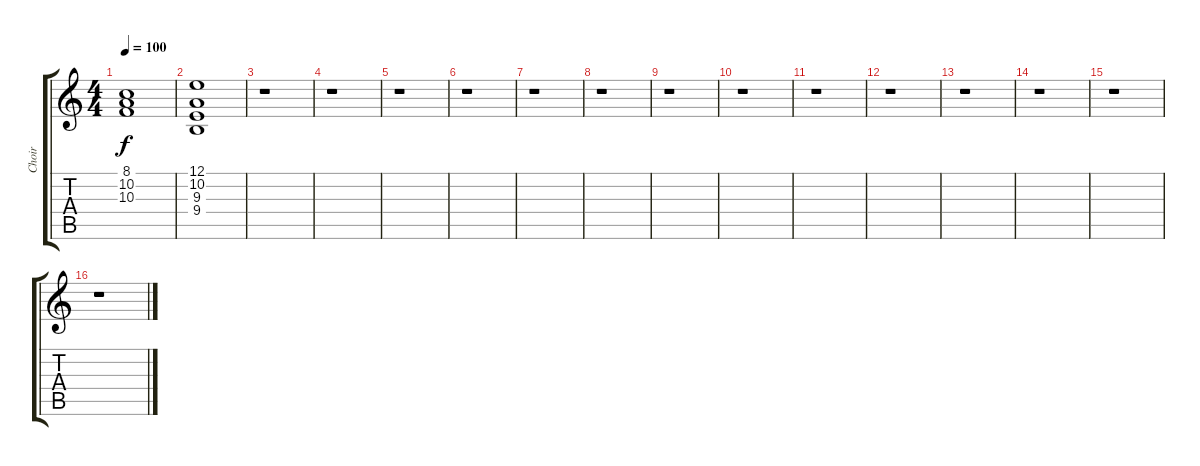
\track ("Choir" "Choir") {instrument choiraahs}
\staff {score tabs}
\tuning (E4 B3 G3 D3 A2 E2) {hide}
\ts (4 4)
\tempo 100
\clef g2
\ks c
(8.1 10.2 10.3).1{dy f} |
(12.1 10.2 9.3 9.4).1 |
r.1 |
r.1 |
r.1 |
r.1 |
r.1 |
r.1 |
r.1 |
r.1 |
r.1 |
r.1 |
r.1 |
r.1 |
r.1 |
r.1
